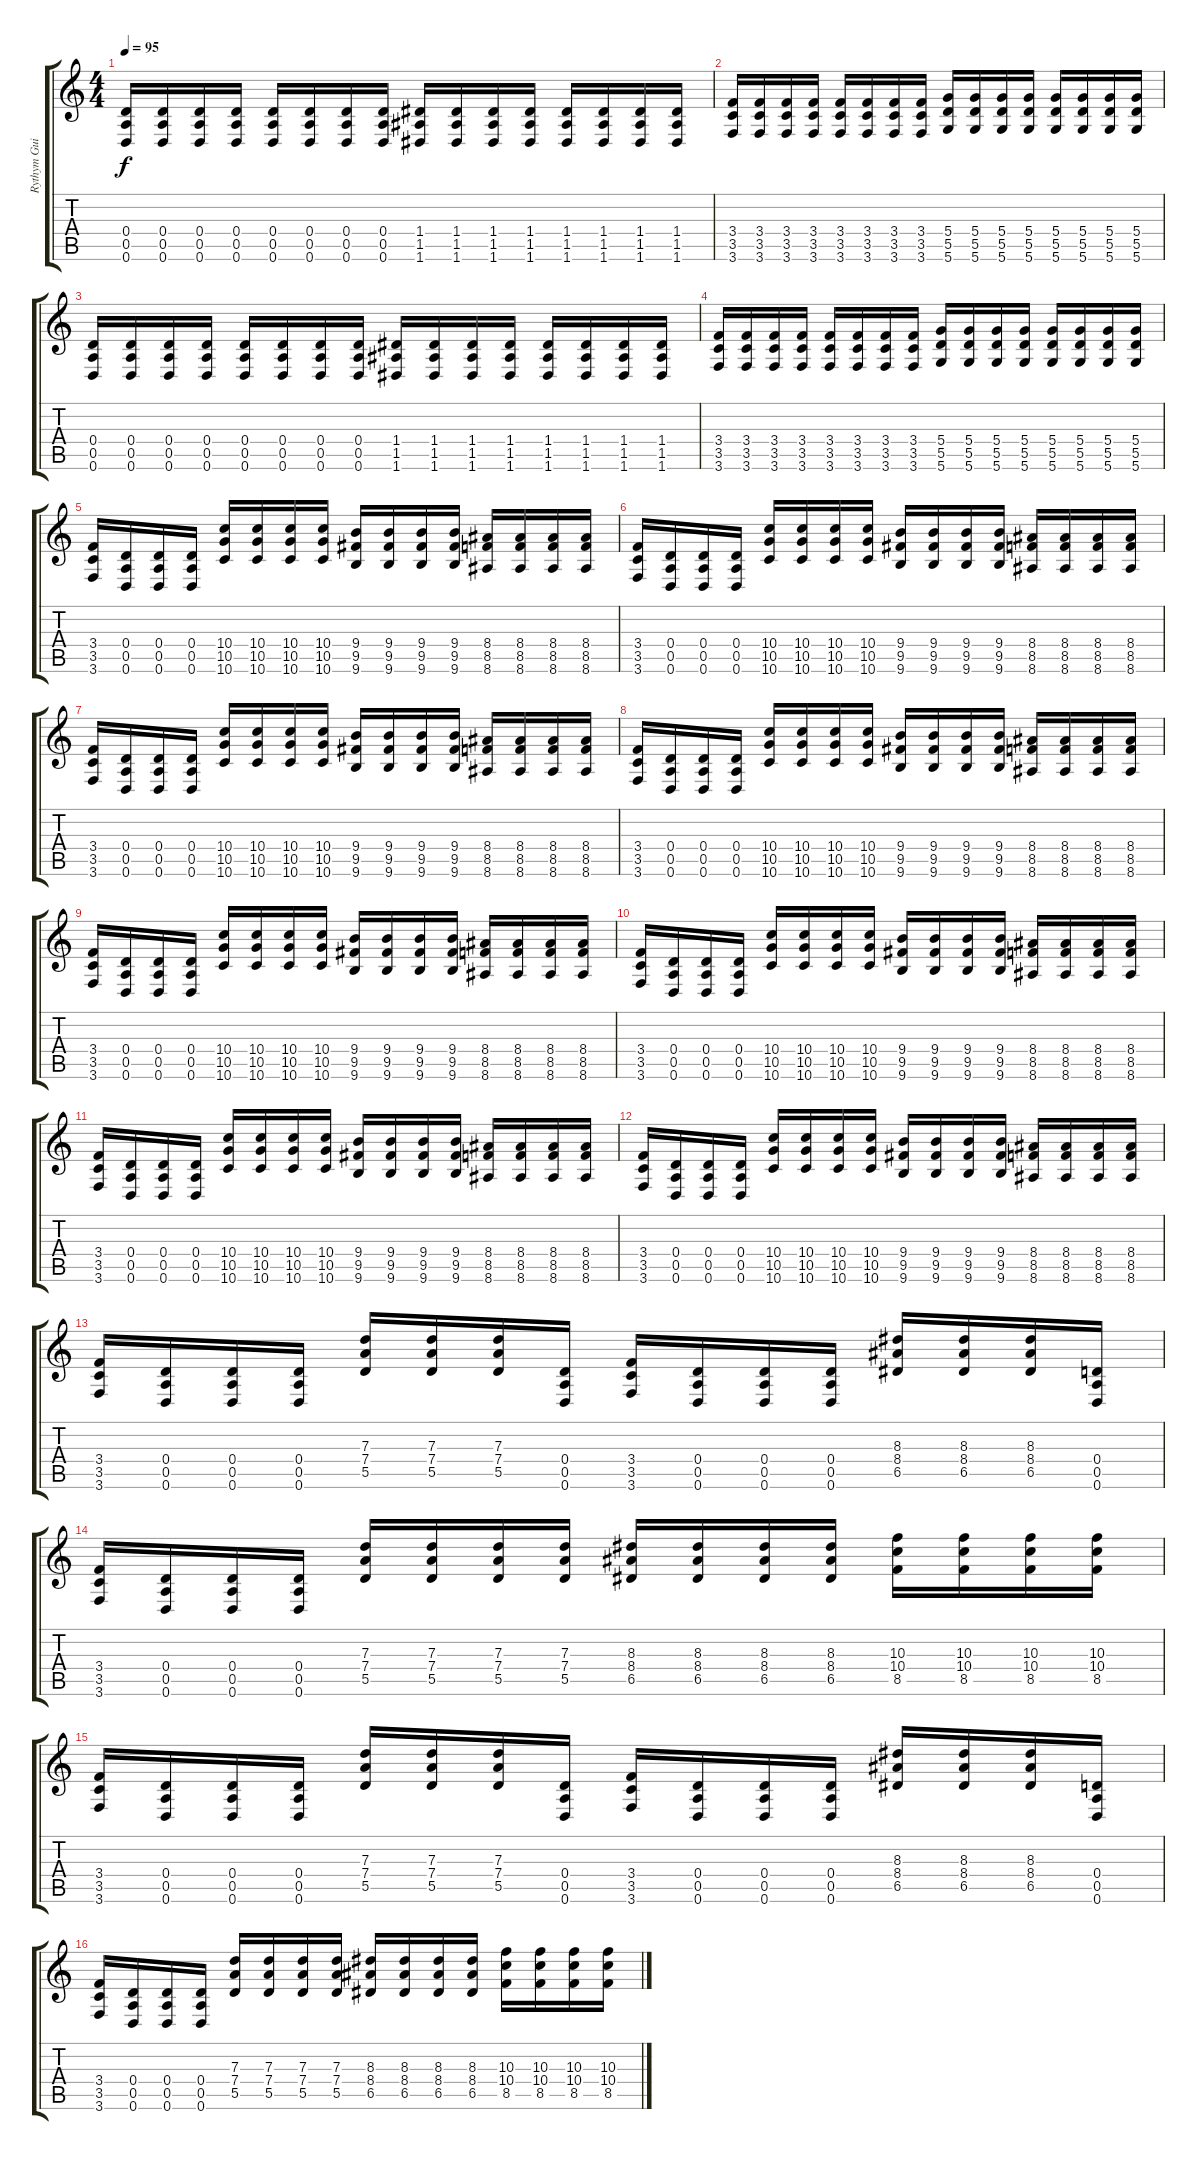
\track ("Rythym Guitar" "Rythym Gui") {instrument distortionguitar}
\staff {score tabs}
\tuning (E4 B3 G3 D3 A2 D2) {hide}
\ts (4 4)
\tempo 95
\clef g2
\ks c
(0.4 0.5 0.6).16{dy f} (0.4 0.5 0.6).16 (0.4 0.5 0.6).16 (0.4 0.5 0.6).16 (0.4 0.5 0.6).16 (0.4 0.5 0.6).16 (0.4 0.5 0.6).16 (0.4 0.5 0.6).16 (1.4 1.5 1.6).16 (1.4 1.5 1.6).16 (1.4 1.5 1.6).16 (1.4 1.5 1.6).16 (1.4 1.5 1.6).16 (1.4 1.5 1.6).16 (1.4 1.5 1.6).16 (1.4 1.5 1.6).16 |
(3.4 3.5 3.6).16 (3.4 3.5 3.6).16 (3.4 3.5 3.6).16 (3.4 3.5 3.6).16 (3.4 3.5 3.6).16 (3.4 3.5 3.6).16 (3.4 3.5 3.6).16 (3.4 3.5 3.6).16 (5.4 5.5 5.6).16 (5.4 5.5 5.6).16 (5.4 5.5 5.6).16 (5.4 5.5 5.6).16 (5.4 5.5 5.6).16 (5.4 5.5 5.6).16 (5.4 5.5 5.6).16 (5.4 5.5 5.6).16 |
(0.4 0.5 0.6).16 (0.4 0.5 0.6).16 (0.4 0.5 0.6).16 (0.4 0.5 0.6).16 (0.4 0.5 0.6).16 (0.4 0.5 0.6).16 (0.4 0.5 0.6).16 (0.4 0.5 0.6).16 (1.4 1.5 1.6).16 (1.4 1.5 1.6).16 (1.4 1.5 1.6).16 (1.4 1.5 1.6).16 (1.4 1.5 1.6).16 (1.4 1.5 1.6).16 (1.4 1.5 1.6).16 (1.4 1.5 1.6).16 |
(3.4 3.5 3.6).16 (3.4 3.5 3.6).16 (3.4 3.5 3.6).16 (3.4 3.5 3.6).16 (3.4 3.5 3.6).16 (3.4 3.5 3.6).16 (3.4 3.5 3.6).16 (3.4 3.5 3.6).16 (5.4 5.5 5.6).16 (5.4 5.5 5.6).16 (5.4 5.5 5.6).16 (5.4 5.5 5.6).16 (5.4 5.5 5.6).16 (5.4 5.5 5.6).16 (5.4 5.5 5.6).16 (5.4 5.5 5.6).16 |
(3.4 3.5 3.6).16 (0.4 0.5 0.6).16 (0.4 0.5 0.6).16 (0.4 0.5 0.6).16 (10.4 10.5 10.6).16 (10.4 10.5 10.6).16 (10.4 10.5 10.6).16 (10.4 10.5 10.6).16 (9.4 9.5 9.6).16 (9.4 9.5 9.6).16 (9.4 9.5 9.6).16 (9.4 9.5 9.6).16 (8.4 8.5 8.6).16 (8.4 8.5 8.6).16 (8.4 8.5 8.6).16 (8.4 8.5 8.6).16 |
(3.4 3.5 3.6).16 (0.4 0.5 0.6).16 (0.4 0.5 0.6).16 (0.4 0.5 0.6).16 (10.4 10.5 10.6).16 (10.4 10.5 10.6).16 (10.4 10.5 10.6).16 (10.4 10.5 10.6).16 (9.4 9.5 9.6).16 (9.4 9.5 9.6).16 (9.4 9.5 9.6).16 (9.4 9.5 9.6).16 (8.4 8.5 8.6).16 (8.4 8.5 8.6).16 (8.4 8.5 8.6).16 (8.4 8.5 8.6).16 |
(3.4 3.5 3.6).16 (0.4 0.5 0.6).16 (0.4 0.5 0.6).16 (0.4 0.5 0.6).16 (10.4 10.5 10.6).16 (10.4 10.5 10.6).16 (10.4 10.5 10.6).16 (10.4 10.5 10.6).16 (9.4 9.5 9.6).16 (9.4 9.5 9.6).16 (9.4 9.5 9.6).16 (9.4 9.5 9.6).16 (8.4 8.5 8.6).16 (8.4 8.5 8.6).16 (8.4 8.5 8.6).16 (8.4 8.5 8.6).16 |
(3.4 3.5 3.6).16 (0.4 0.5 0.6).16 (0.4 0.5 0.6).16 (0.4 0.5 0.6).16 (10.4 10.5 10.6).16 (10.4 10.5 10.6).16 (10.4 10.5 10.6).16 (10.4 10.5 10.6).16 (9.4 9.5 9.6).16 (9.4 9.5 9.6).16 (9.4 9.5 9.6).16 (9.4 9.5 9.6).16 (8.4 8.5 8.6).16 (8.4 8.5 8.6).16 (8.4 8.5 8.6).16 (8.4 8.5 8.6).16 |
(3.4 3.5 3.6).16 (0.4 0.5 0.6).16 (0.4 0.5 0.6).16 (0.4 0.5 0.6).16 (10.4 10.5 10.6).16 (10.4 10.5 10.6).16 (10.4 10.5 10.6).16 (10.4 10.5 10.6).16 (9.4 9.5 9.6).16 (9.4 9.5 9.6).16 (9.4 9.5 9.6).16 (9.4 9.5 9.6).16 (8.4 8.5 8.6).16 (8.4 8.5 8.6).16 (8.4 8.5 8.6).16 (8.4 8.5 8.6).16 |
(3.4 3.5 3.6).16 (0.4 0.5 0.6).16 (0.4 0.5 0.6).16 (0.4 0.5 0.6).16 (10.4 10.5 10.6).16 (10.4 10.5 10.6).16 (10.4 10.5 10.6).16 (10.4 10.5 10.6).16 (9.4 9.5 9.6).16 (9.4 9.5 9.6).16 (9.4 9.5 9.6).16 (9.4 9.5 9.6).16 (8.4 8.5 8.6).16 (8.4 8.5 8.6).16 (8.4 8.5 8.6).16 (8.4 8.5 8.6).16 |
(3.4 3.5 3.6).16 (0.4 0.5 0.6).16 (0.4 0.5 0.6).16 (0.4 0.5 0.6).16 (10.4 10.5 10.6).16 (10.4 10.5 10.6).16 (10.4 10.5 10.6).16 (10.4 10.5 10.6).16 (9.4 9.5 9.6).16 (9.4 9.5 9.6).16 (9.4 9.5 9.6).16 (9.4 9.5 9.6).16 (8.4 8.5 8.6).16 (8.4 8.5 8.6).16 (8.4 8.5 8.6).16 (8.4 8.5 8.6).16 |
(3.4 3.5 3.6).16 (0.4 0.5 0.6).16 (0.4 0.5 0.6).16 (0.4 0.5 0.6).16 (10.4 10.5 10.6).16 (10.4 10.5 10.6).16 (10.4 10.5 10.6).16 (10.4 10.5 10.6).16 (9.4 9.5 9.6).16 (9.4 9.5 9.6).16 (9.4 9.5 9.6).16 (9.4 9.5 9.6).16 (8.4 8.5 8.6).16 (8.4 8.5 8.6).16 (8.4 8.5 8.6).16 (8.4 8.5 8.6).16 |
(3.4 3.5 3.6).16 (0.4 0.5 0.6).16 (0.4 0.5 0.6).16 (0.4 0.5 0.6).16 (7.3 7.4 5.5).16 (7.3 7.4 5.5).16 (7.3 7.4 5.5).16 (0.4 0.5 0.6).16 (3.4 3.5 3.6).16 (0.4 0.5 0.6).16 (0.4 0.5 0.6).16 (0.4 0.5 0.6).16 (8.3 8.4 6.5).16 (8.3 8.4 6.5).16 (8.3 8.4 6.5).16 (0.4 0.5 0.6).16 |
(3.4 3.5 3.6).16 (0.4 0.5 0.6).16 (0.4 0.5 0.6).16 (0.4 0.5 0.6).16 (7.3 7.4 5.5).16 (7.3 7.4 5.5).16 (7.3 7.4 5.5).16 (7.3 7.4 5.5).16 (8.3 8.4 6.5).16 (8.3 8.4 6.5).16 (8.3 8.4 6.5).16 (8.3 8.4 6.5).16 (10.3 10.4 8.5).16 (10.3 10.4 8.5).16 (10.3 10.4 8.5).16 (10.3 10.4 8.5).16 |
(3.4 3.5 3.6).16 (0.4 0.5 0.6).16 (0.4 0.5 0.6).16 (0.4 0.5 0.6).16 (7.3 7.4 5.5).16 (7.3 7.4 5.5).16 (7.3 7.4 5.5).16 (0.4 0.5 0.6).16 (3.4 3.5 3.6).16 (0.4 0.5 0.6).16 (0.4 0.5 0.6).16 (0.4 0.5 0.6).16 (8.3 8.4 6.5).16 (8.3 8.4 6.5).16 (8.3 8.4 6.5).16 (0.4 0.5 0.6).16 |
(3.4 3.5 3.6).16 (0.4 0.5 0.6).16 (0.4 0.5 0.6).16 (0.4 0.5 0.6).16 (7.3 7.4 5.5).16 (7.3 7.4 5.5).16 (7.3 7.4 5.5).16 (7.3 7.4 5.5).16 (8.3 8.4 6.5).16 (8.3 8.4 6.5).16 (8.3 8.4 6.5).16 (8.3 8.4 6.5).16 (10.3 10.4 8.5).16 (10.3 10.4 8.5).16 (10.3 10.4 8.5).16 (10.3 10.4 8.5).16
